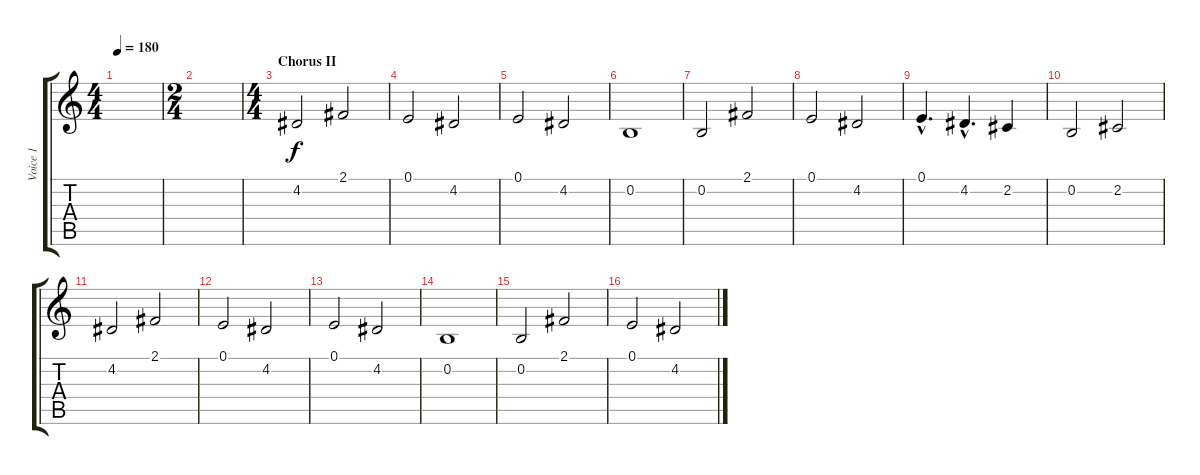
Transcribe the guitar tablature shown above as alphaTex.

\track ("Voice 1" "Voice 1") {instrument lead8bassandlead}
\staff {score tabs}
\tuning (E4 B3 G3 D3 A2 E2) {hide}
\ts (4 4)
\tempo 180
\clef g2
\ks c
|
\ts (2 4)
|
\ts (4 4)
\section ("" "Chorus II")
4.2.2{volume 16} 2.1.2 |
0.1.2 4.2.2 |
0.1.2 4.2.2 |
0.2.1 |
0.2.2 2.1.2 |
0.1.2 4.2.2 |
0.1{hac}.4{d} 4.2{hac}.4{d} 2.2.4 |
0.2.2 2.2.2 |
4.2.2 2.1.2 |
0.1.2 4.2.2 |
0.1.2 4.2.2 |
0.2.1 |
0.2.2 2.1.2 |
0.1.2 4.2.2
